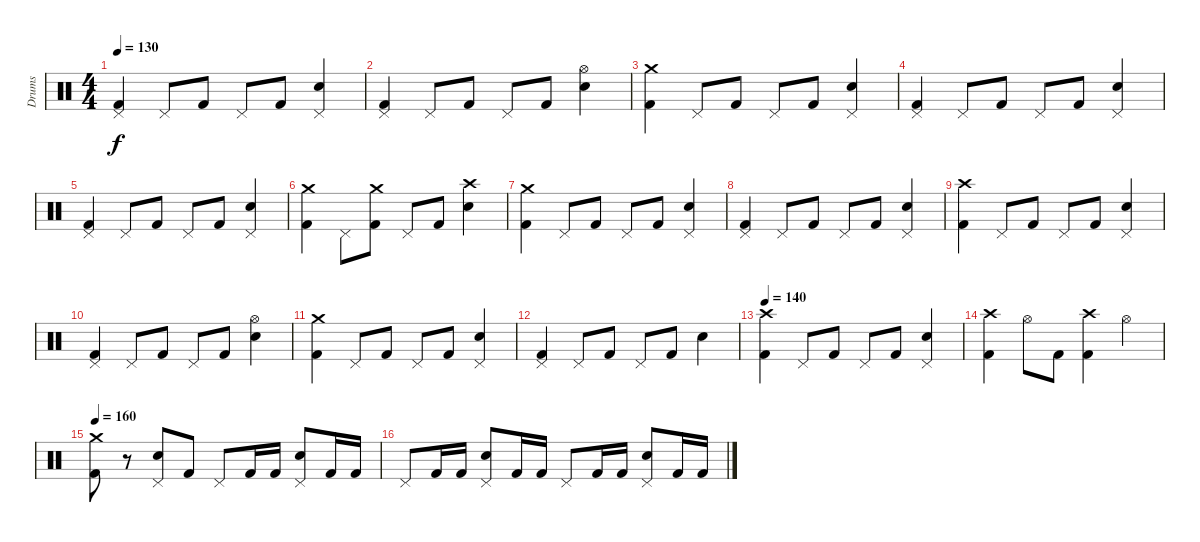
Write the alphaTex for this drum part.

\track ("Drums" "Drums") {instrument percussion}
\staff {score}
\articulation defaults
\ts (4 4)
\tempo 130
\clef neutral
\ks c
("Pedal Hi-Hat (hit)" "Kick (hit) 2").4{dy f} "Pedal Hi-Hat (hit)".8 "Kick (hit) 2".8 "Pedal Hi-Hat (hit)".8 "Kick (hit) 2".8 ("Pedal Hi-Hat (hit)" "Snare (hit) 2").4 |
("Pedal Hi-Hat (hit)" "Kick (hit) 2").4 "Pedal Hi-Hat (hit)".8 "Kick (hit) 2".8 "Pedal Hi-Hat (hit)".8 "Kick (hit) 2".8 ("Hi-Hat (open)" "Snare (hit) 2").4 |
("Crash medium (hit)" "Kick (hit) 2").4 "Pedal Hi-Hat (hit)".8 "Kick (hit) 2".8 "Pedal Hi-Hat (hit)".8 "Kick (hit) 2".8 ("Pedal Hi-Hat (hit)" "Snare (hit) 2").4 |
("Pedal Hi-Hat (hit)" "Kick (hit) 2").4 "Pedal Hi-Hat (hit)".8 "Kick (hit) 2".8 "Pedal Hi-Hat (hit)".8 "Kick (hit) 2".8 ("Pedal Hi-Hat (hit)" "Snare (hit) 2").4 |
("Pedal Hi-Hat (hit)" "Kick (hit) 2").4 "Pedal Hi-Hat (hit)".8 "Kick (hit) 2".8 "Pedal Hi-Hat (hit)".8 "Kick (hit) 2".8 ("Pedal Hi-Hat (hit)" "Snare (hit) 2").4 |
("Crash medium (hit)" "Kick (hit) 2").4 "Pedal Hi-Hat (hit)".8 ("Crash medium (hit)" "Kick (hit) 2").8 "Pedal Hi-Hat (hit)".8 "Kick (hit) 2".8 ("Crash high (hit)" "Snare (hit) 2").4 |
("Crash medium (hit)" "Kick (hit) 2").4 "Pedal Hi-Hat (hit)".8 "Kick (hit) 2".8 "Pedal Hi-Hat (hit)".8 "Kick (hit) 2".8 ("Pedal Hi-Hat (hit)" "Snare (hit) 2").4 |
("Pedal Hi-Hat (hit)" "Kick (hit) 2").4 "Pedal Hi-Hat (hit)".8 "Kick (hit) 2".8 "Pedal Hi-Hat (hit)".8 "Kick (hit) 2".8 ("Pedal Hi-Hat (hit)" "Snare (hit) 2").4 |
("Crash high (hit)" "Kick (hit) 2").4 "Pedal Hi-Hat (hit)".8 "Kick (hit) 2".8 "Pedal Hi-Hat (hit)".8 "Kick (hit) 2".8 ("Pedal Hi-Hat (hit)" "Snare (hit) 2").4 |
("Pedal Hi-Hat (hit)" "Kick (hit) 2").4 "Pedal Hi-Hat (hit)".8 "Kick (hit) 2".8 "Pedal Hi-Hat (hit)".8 "Kick (hit) 2".8 ("Hi-Hat (open)" "Snare (hit) 2").4 |
("Crash medium (hit)" "Kick (hit) 2").4 "Pedal Hi-Hat (hit)".8 "Kick (hit) 2".8 "Pedal Hi-Hat (hit)".8 "Kick (hit) 2".8 ("Pedal Hi-Hat (hit)" "Snare (hit) 2").4 |
("Pedal Hi-Hat (hit)" "Kick (hit) 2").4 "Pedal Hi-Hat (hit)".8 "Kick (hit) 2".8 "Pedal Hi-Hat (hit)".8 "Kick (hit) 2".8 "Snare (hit) 2".4 |
\tempo 140
("Crash high (hit)" "Kick (hit) 2").4 "Pedal Hi-Hat (hit)".8 "Kick (hit) 2".8 "Pedal Hi-Hat (hit)".8 "Kick (hit) 2".8 ("Pedal Hi-Hat (hit)" "Snare (hit) 2").4 |
("Crash high (hit)" "Kick (hit) 2").4 "Hi-Hat (open)".8 "Kick (hit) 2".8 ("Crash high (hit)" "Kick (hit) 2").4 "Hi-Hat (open)".4 |
\tempo 160
("Crash medium (hit)" "Kick (hit) 2").8 r.8 ("Pedal Hi-Hat (hit)" "Snare (hit) 2").8 "Kick (hit) 2".8 "Pedal Hi-Hat (hit)".8 "Kick (hit) 2".16 "Kick (hit) 2".16 ("Pedal Hi-Hat (hit)" "Snare (hit) 2").8 "Kick (hit) 2".16 "Kick (hit) 2".16 |
"Pedal Hi-Hat (hit)".8 "Kick (hit) 2".16 "Kick (hit) 2".16 ("Pedal Hi-Hat (hit)" "Snare (hit) 2").8 "Kick (hit) 2".16 "Kick (hit) 2".16 "Pedal Hi-Hat (hit)".8 "Kick (hit) 2".16 "Kick (hit) 2".16 ("Pedal Hi-Hat (hit)" "Snare (hit) 2").8 "Kick (hit) 2".16 "Kick (hit) 2".16
